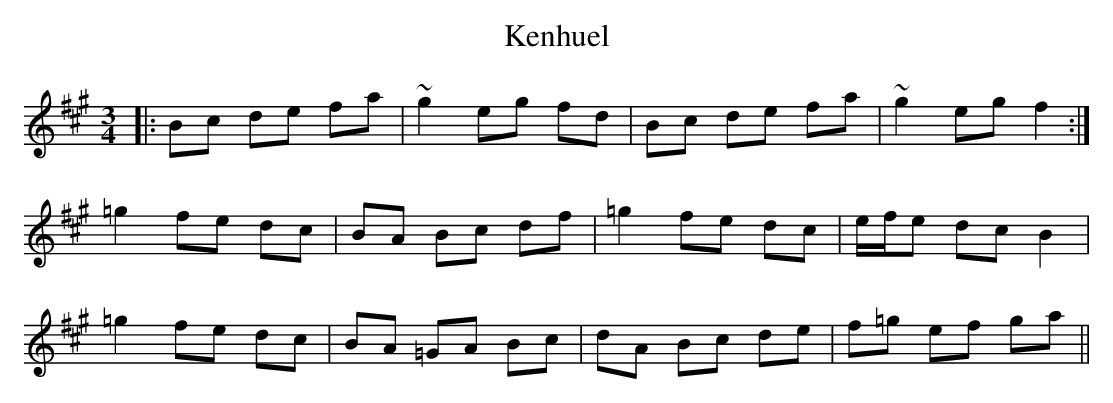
X:1
T: Kenhuel
M: 3/4
L: 1/8
K: Bdor
|:Bc de fa|~g2 eg fd|Bc de fa|~g2 eg f2:|
=g2 fe dc|BA Bc df|=g2 fe dc|e/f/e dc B2|
=g2 fe dc|BA =GA Bc|dA Bc de|f=g ef ga||
